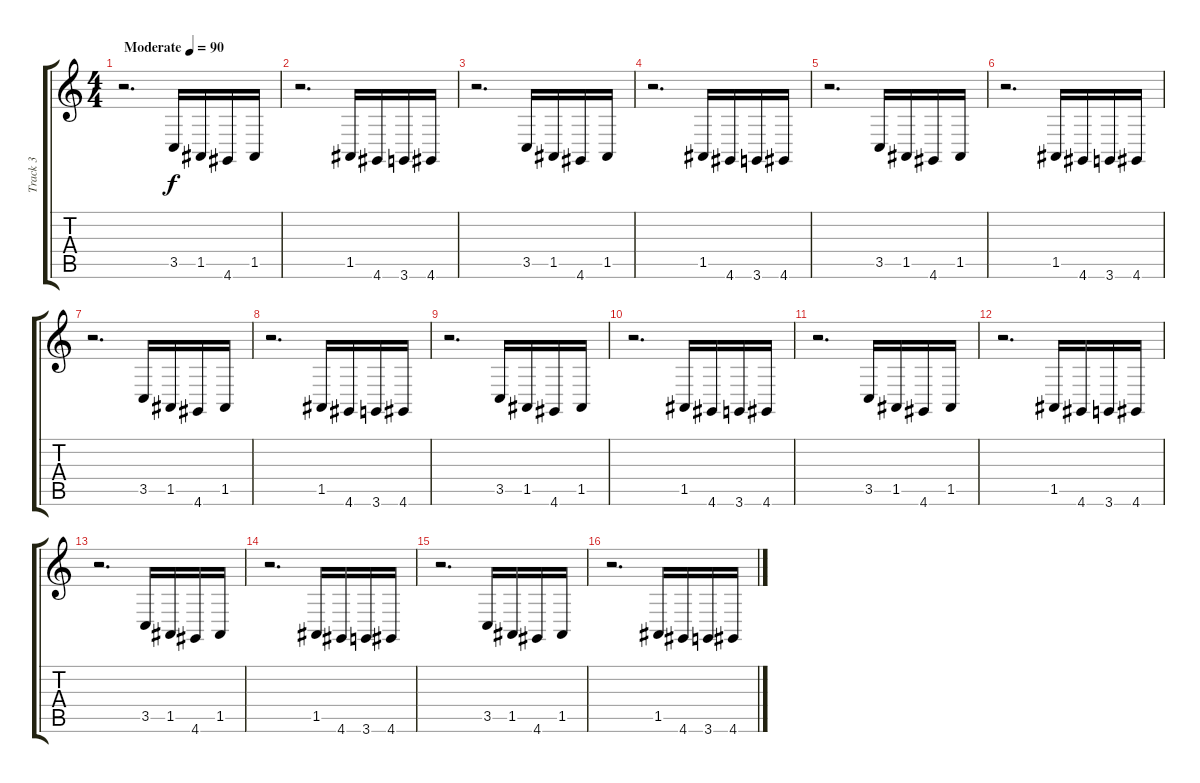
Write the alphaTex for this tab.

\track ("Track 3" "Track 3") {instrument timpani}
\staff {score tabs}
\tuning (E4 B3 G3 D3 A2 E2) {hide}
\ts (4 4)
\tempo (90 "Moderate")
\clef g2
\ks c
r.2{d dy f instrument timpani} 3.5.16 1.5.16 4.6.16 1.5.16 |
r.2{d} 1.5.16 4.6.16 3.6.16 4.6.16 |
r.2{d} 3.5.16 1.5.16 4.6.16 1.5.16 |
r.2{d} 1.5.16 4.6.16 3.6.16 4.6.16 |
r.2{d} 3.5.16 1.5.16 4.6.16 1.5.16 |
r.2{d} 1.5.16 4.6.16 3.6.16 4.6.16 |
r.2{d} 3.5.16 1.5.16 4.6.16 1.5.16 |
r.2{d} 1.5.16 4.6.16 3.6.16 4.6.16 |
r.2{d} 3.5.16 1.5.16 4.6.16 1.5.16 |
r.2{d} 1.5.16 4.6.16 3.6.16 4.6.16 |
r.2{d} 3.5.16 1.5.16 4.6.16 1.5.16 |
r.2{d} 1.5.16 4.6.16 3.6.16 4.6.16 |
r.2{d} 3.5.16 1.5.16 4.6.16 1.5.16 |
r.2{d} 1.5.16 4.6.16 3.6.16 4.6.16 |
r.2{d} 3.5.16 1.5.16 4.6.16 1.5.16 |
r.2{d} 1.5.16 4.6.16 3.6.16 4.6.16
